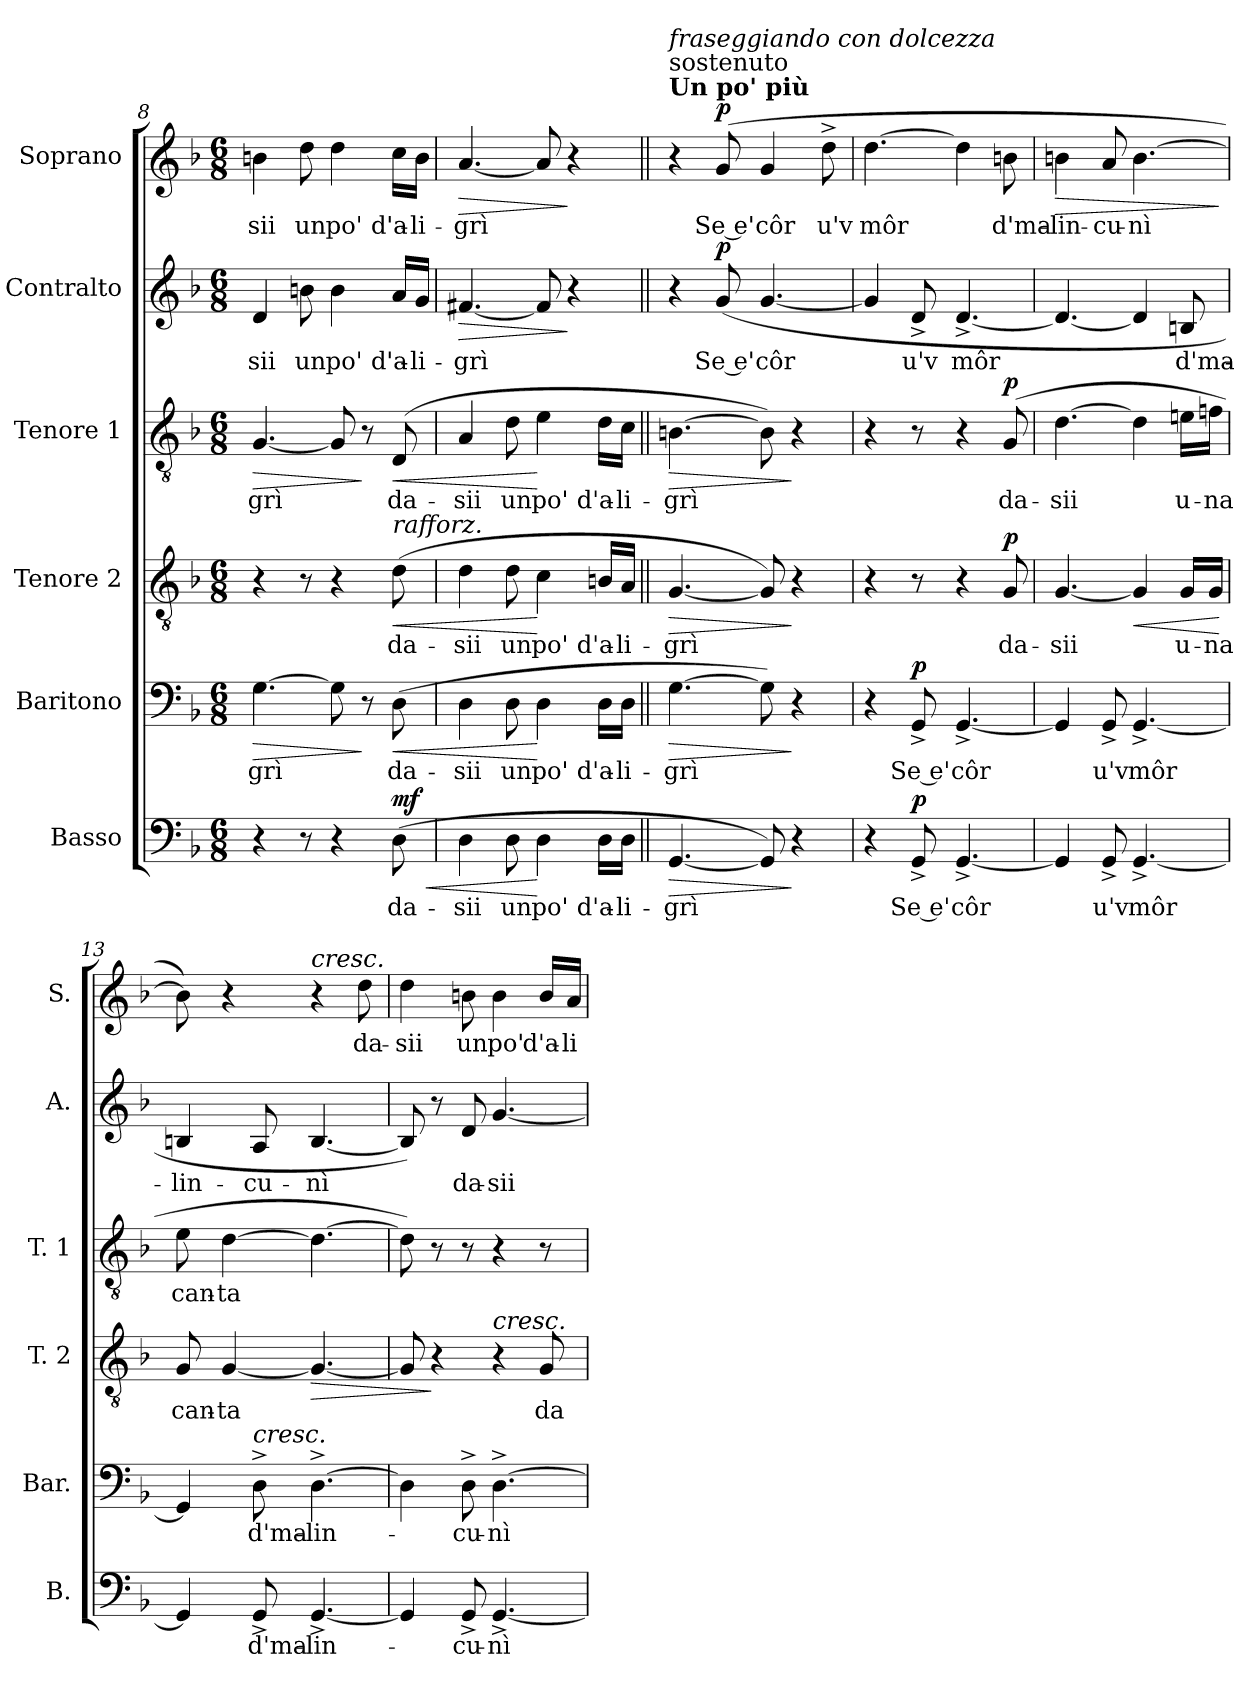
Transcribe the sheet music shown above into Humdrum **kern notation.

**kern	**text	**dynam	**kern	**text	**dynam	**kern	**text	**dynam	**kern	**text	**dynam	**kern	**text	**dynam	**kern	**text	**dynam
*part6	*part6	*part6	*part5	*part5	*part5	*part4	*part4	*part4	*part3	*part3	*part3	*part2	*part2	*part2	*part1	*part1	*part1
*staff6	*staff6	*staff6	*staff5	*staff5	*staff5	*staff4	*staff4	*staff4	*staff3	*staff3	*staff3	*staff2	*staff2	*staff2	*staff1	*staff1	*staff1
*I"Basso	*	*	*I"Baritono	*	*	*I"Tenore 2	*	*	*I"Tenore 1	*	*	*I"Contralto	*	*	*I"Soprano	*	*
*I'B.	*	*	*I'Bar.	*	*	*I'T. 2	*	*	*I'T. 1	*	*	*I'A.	*	*	*I'S.	*	*
!!LO:LB:g=z
*clefF4	*	*	*clefF4	*	*	*clefGv2	*	*	*clefGv2	*	*	*clefG2	*	*	*clefG2	*	*
*k[b-]	*	*	*k[b-]	*	*	*k[b-]	*	*	*k[b-]	*	*	*k[b-]	*	*	*k[b-]	*	*
*M6/8	*	*	*M6/8	*	*	*M6/8	*	*	*M6/8	*	*	*M6/8	*	*	*M6/8	*	*
=8	=8	=8	=8	=8	=8	=8	=8	=8	=8	=8	=8	=8	=8	=8	=8	=8	=8
!	!	!	!	!LO:LY:b	!LO:HP:b	!	!	!	!	!LO:LY:b	!LO:HP:b	!	!LO:LY:b	!	!	!LO:LY:b	!
4r	.	.	[4.G\	-grì	>	4r	.	.	[4.G/	-grì	>	4d/	-sii	.	4bn\	-sii	.
!	!	!	!	!	!	!	!	!	!	!	!	!	!LO:LY:b	!	!	!LO:LY:b	!
8r	.	.	.	.	.	8r	.	.	.	.	.	8bn\	un	.	8dd\	un	.
!	!	!	!	!	!	!	!	!	!	!	!	!	!LO:LY:b	!	!	!LO:LY:b	!
4r	.	.	8G\]	.	.	4r	.	.	8G/]	.	.	4b\	po'	.	4dd\	po'	.
.	.	.	8r	.	]	.	.	.	8r	.	]	.	.	.	.	.	.
!	!	!	!	!	!	!LO:TX:a:i:t=rafforz.	!	!	!	!	!	!	!	!	!	!	!
!	!LO:LY:b	!LO:HP:b	!	!LO:LY:b	!LO:HP:b	!	!LO:LY:b	!LO:HP:b	!	!LO:LY:b	!LO:HP:b	!	!LO:LY:b	!	!	!LO:LY:b	!
!	!	!LO:DY:n=1:a	!	!	!	!	!	!	!	!	!	!	!	!	!	!	!
(>8D\	da-	< mf	(>8D\	da-	<	(>8d\	da-	<	(>8D/	da-	<	16a/LL	d'a-	.	16cc\LL	d'a-	.
!	!	!	!	!	!	!	!	!	!	!	!	!	!LO:LY:b	!	!	!LO:LY:b	!
.	.	.	.	.	.	.	.	.	.	.	.	16g/JJ	-li-	.	16b\JJ	-li-	.
=9	=9	=9	=9	=9	=9	=9	=9	=9	=9	=9	=9	=9	=9	=9	=9	=9	=9
!	!LO:LY:b	!	!	!LO:LY:b	!	!	!LO:LY:b	!	!	!LO:LY:b	!	!	!LO:LY:b	!LO:HP:b	!	!LO:LY:b	!LO:HP:b
4D\	-sii	.	4D\	-sii	.	4d\	-sii	.	4A/	-sii	.	[4.f#X/	-grì	>	[4.a/	-grì	>
!	!LO:LY:b	!	!	!LO:LY:b	!	!	!LO:LY:b	!	!	!LO:LY:b	!	!	!	!	!	!	!
8D\	un	.	8D\	un	.	8d\	un	.	8d\	un	.	.	.	.	.	.	.
!	!LO:LY:b	!	!	!LO:LY:b	!	!	!LO:LY:b	!	!	!LO:LY:b	!	!	!	!	!	!	!
4D\	po'	[	4D\	po'	[	4c\	po'	[	4e\	po'	[	8f#/]	.	.	8a/]	.	.
.	.	.	.	.	.	.	.	.	.	.	.	4r	.	]	4r	.	]
!	!LO:LY:b	!	!	!LO:LY:b	!	!	!LO:LY:b	!	!	!LO:LY:b	!	!	!	!	!	!	!
16D\LL	d'a-	.	16D\LL	d'a-	.	16Bn/LL	d'a-	.	16d\LL	d'a-	.	.	.	.	.	.	.
!	!LO:LY:b	!	!	!LO:LY:b	!	!	!LO:LY:b	!	!	!LO:LY:b	!	!	!	!	!	!	!
16D\JJ	-li-	.	16D\JJ	-li-	.	16A/JJ	-li-	.	16c\JJ	-li-	.	.	.	.	.	.	.
=10||	=10||	=10||	=10||	=10||	=10||	=10||	=10||	=10||	=10||	=10||	=10||	=10||	=10||	=10||	=10||	=10||	=10||
!	!	!	!	!	!	!	!	!	!	!	!	!	!	!	!LO:TX:a:B:t=Un po' più	!	!
!	!	!	!	!	!	!	!	!	!	!	!	!	!	!	!LO:TX:a:t=sostenuto	!	!
!	!	!	!	!	!	!	!	!	!	!	!	!	!	!	!LO:TX:a:i:t=fraseggiando con dolcezza	!	!
!	!LO:LY:b	!LO:HP:b	!	!LO:LY:b	!LO:HP:b	!	!LO:LY:b	!LO:HP:b	!	!LO:LY:b	!LO:HP:b	!	!	!	!	!	!
[4.GG/	-grì	>	[4.G\	-grì	>	[4.G/	-grì	>	[4.Bn\	-grì	>	4r	.	.	4r	.	.
!	!	!	!	!	!	!	!	!	!	!	!	!	!LO:LY:b	!LO:DY:a	!	!LO:LY:b	!LO:DY:a
.	.	.	.	.	.	.	.	.	.	.	.	(>8g/	Se e'	p	(>8g/	Se e'	p
!	!	!	!	!	!	!	!	!	!	!	!	!	!LO:LY:b	!	!	!LO:LY:b	!
8GG/])	.	.	8G\])	.	.	8G/])	.	.	8B\])	.	.	[4.g/	côr	.	4g/	côr	.
4r	.	]	4r	.	]	4r	.	]	4r	.	]	.	.	.	.	.	.
!	!	!	!	!	!	!	!	!	!	!	!	!	!	!	!	!LO:LY:b	!
.	.	.	.	.	.	.	.	.	.	.	.	.	.	.	8dd^\	u'v	.
=11	=11	=11	=11	=11	=11	=11	=11	=11	=11	=11	=11	=11	=11	=11	=11	=11	=11
!	!	!	!	!	!	!	!	!	!	!	!	!	!	!	!	!LO:LY:b	!
4r	.	.	4r	.	.	4r	.	.	4r	.	.	4g/]	.	.	[4.dd\	môr	.
!	!LO:LY:b	!LO:DY:a	!	!LO:LY:b	!LO:DY:a	!	!	!	!	!	!	!	!LO:LY:b	!	!	!	!
8GG^/	Se e'	p	8GG^/	Se e'	p	8r	.	.	8r	.	.	8d^/	u'v	.	.	.	.
!	!LO:LY:b	!	!	!LO:LY:b	!	!	!	!	!	!	!	!	!LO:LY:b	!	!	!	!
[4.GG^/	côr	.	[4.GG^/	côr	.	4r	.	.	4r	.	.	[4.d^/	môr	.	4dd\]	.	.
!	!	!	!	!	!	!	!LO:LY:b	!LO:DY:a	!	!LO:LY:b	!LO:DY:a	!	!	!	!	!LO:LY:b	!
.	.	.	.	.	.	8G/	da-	p	(>8G/	da-	p	.	.	.	8bn\	d'ma-	.
=12	=12	=12	=12	=12	=12	=12	=12	=12	=12	=12	=12	=12	=12	=12	=12	=12	=12
!	!	!	!	!	!	!	!LO:LY:b	!	!	!LO:LY:b	!	!	!	!	!	!LO:LY:b	!LO:HP:b
4GG/]	.	.	4GG/]	.	.	[4.G/	-sii	.	[4.d\	-sii	.	4.d/_	.	.	4bn\	-lin-	>
!	!LO:LY:b	!	!	!LO:LY:b	!	!	!	!	!	!	!	!	!	!	!	!LO:LY:b	!
8GG^/	u'v	.	8GG^/	u'v	.	.	.	.	.	.	.	.	.	.	8a/	-cu-	.
!	!LO:LY:b	!	!	!LO:LY:b	!	!	!	!LO:HP:b	!	!	!	!	!	!	!	!LO:LY:b	!
[4.GG^/	môr	.	[4.GG^/	môr	.	4G/]	.	<	4d\]	.	.	4d/]	.	.	[4.b\	nì	.
!	!	!	!	!	!	!	!LO:LY:b	!	!	!LO:LY:b	!	!	!LO:LY:b	!	!	!	!
.	.	.	.	.	.	16G/LL	u-	.	16en\LL	u-	.	8Bn/	d'ma-	.	.	.	.
!	!	!	!	!	!	!	!LO:LY:b	!	!	!LO:LY:b	!	!	!	!	!	!	!
.	.	.	.	.	.	16G/JJ	-na	.	16fn\JJ	-na	.	.	.	.	.	.	.
.	.	.	.	.	.	.	.	[	.	.	.	.	.	.	.	.	]
=13	=13	=13	=13	=13	=13	=13	=13	=13	=13	=13	=13	=13	=13	=13	=13	=13	=13
!	!	!	!	!	!	!	!LO:LY:b	!	!	!LO:LY:b	!	!	!LO:LY:b	!	!	!	!
4GG/]	.	.	4GG/]	.	.	8G/	can-	.	8e\	can-	.	4Bn/	-lin-	.	8bn\])	.	.
!	!	!	!	!	!	!	!LO:LY:b	!	!	!LO:LY:b	!	!	!	!	!	!	!
.	.	.	.	.	.	[4G/	-ta	.	[4d\	-ta	.	.	.	.	4r	.	.
!	!	!	!LO:TX:a:i:t=cresc.	!	!	!	!	!	!	!	!	!	!	!	!	!	!
!	!LO:LY:b	!	!	!LO:LY:b	!	!	!	!	!	!	!	!	!LO:LY:b	!	!	!	!
8GG^/	d'ma-	.	8D^\	d'ma-	.	.	.	.	.	.	.	8A/	-cu-	.	.	.	.
!	!	!	!	!	!	!	!	!	!	!	!	!	!	!	!LO:TX:a:i:t=cresc.	!	!
!	!LO:LY:b	!	!	!LO:LY:b	!	!	!	!LO:HP:b	!	!	!	!	!LO:LY:b	!	!	!	!
[4.GG^/	-lin-	.	[4.D^\	-lin-	.	4.G/_	.	>	4.d\_	.	.	[4.B/	-nì	.	4r	.	.
!	!	!	!	!	!	!	!	!	!	!	!	!	!	!	!	!LO:LY:b	!
.	.	.	.	.	.	.	.	.	.	.	.	.	.	.	8dd\	da-	.
!!LO:PB:g=z
=14	=14	=14	=14	=14	=14	=14	=14	=14	=14	=14	=14	=14	=14	=14	=14	=14	=14
!	!	!	!	!	!	!	!	!	!	!	!	!	!	!	!	!LO:LY:b	!
4GG/]	.	.	4D\]	.	.	8G/]	.	.	8d\])	.	.	8B/])	.	.	4dd\	-sii	.
.	.	.	.	.	.	4r	.	]	8r	.	.	8r	.	.	.	.	.
!	!LO:LY:b	!	!	!LO:LY:b	!	!	!	!	!	!	!	!	!LO:LY:b	!	!	!LO:LY:b	!
8GG^/	-cu-	.	8D^\	-cu-	.	.	.	.	8r	.	.	8d/	da-	.	8bn\	un	.
!	!	!	!	!	!	!LO:TX:a:i:t=cresc.	!	!	!	!	!	!	!	!	!	!	!
!	!LO:LY:b	!	!	!LO:LY:b	!	!	!	!	!	!	!	!	!LO:LY:b	!	!	!LO:LY:b	!
[4.GG^/	-nì	.	[4.D^\	-nì	.	4r	.	.	4r	.	.	[4.g/	-sii	.	4b\	po'	.
!	!	!	!	!	!	!	!LO:LY:b	!	!	!	!	!	!	!	!	!LO:LY:b	!
.	.	.	.	.	.	8G/	da-	.	8r	.	.	.	.	.	16b/LL	d'a-	.
!	!	!	!	!	!	!	!	!	!	!	!	!	!	!	!	!LO:LY:b	!
.	.	.	.	.	.	.	.	.	.	.	.	.	.	.	16a/JJ	-li-	.
=	=	=	=	=	=	=	=	=	=	=	=	=	=	=	=	=	=
*-	*-	*-	*-	*-	*-	*-	*-	*-	*-	*-	*-	*-	*-	*-	*-	*-	*-
